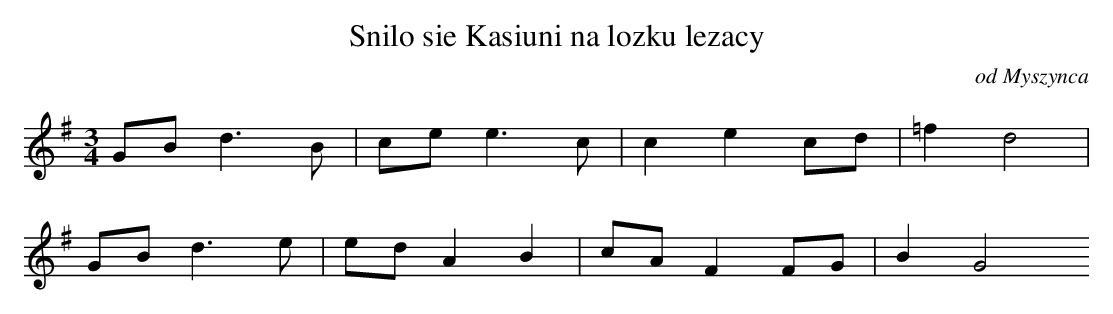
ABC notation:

X:1
T: Snilo sie Kasiuni na lozku lezacy
O: od Myszynca
M: 3/4
L: 1/8
K: G
GBd3B | cee3c | c2e2cd | =f2d4 |
GBd3e | edA2B2 | cAF2FG | B2G4
